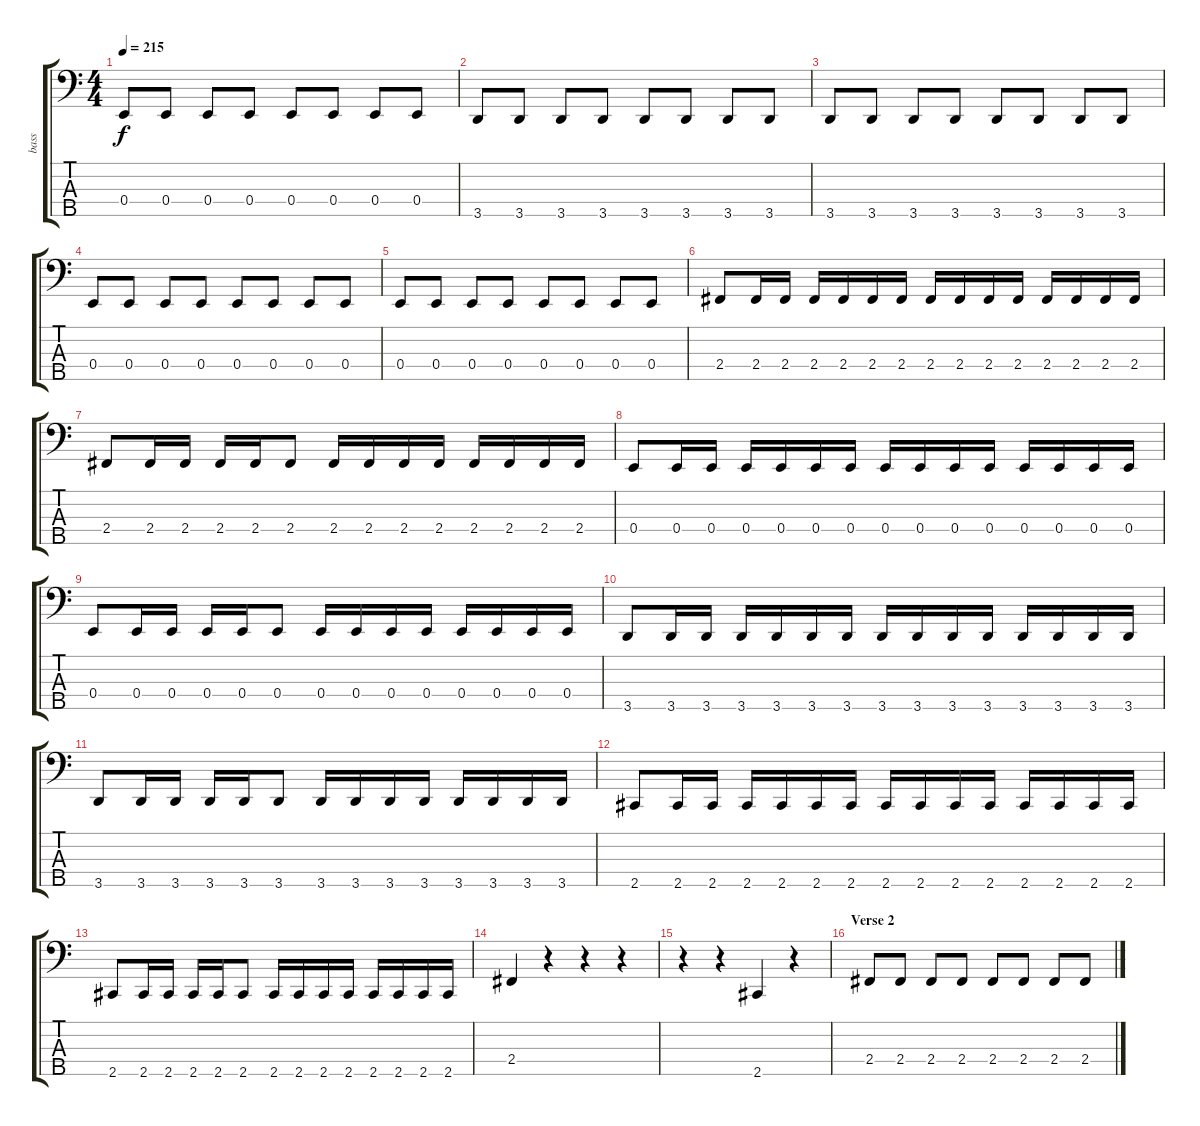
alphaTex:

\track ("bass" "bass") {instrument electricbassfinger}
\staff {score tabs}
\tuning (G2 D2 A1 E1 B0) {hide}
\ts (4 4)
\tempo 215
\clef f4
\ks c
0.4.8{dy f} 0.4.8 0.4.8 0.4.8 0.4.8 0.4.8 0.4.8 0.4.8 |
3.5.8 3.5.8 3.5.8 3.5.8 3.5.8 3.5.8 3.5.8 3.5.8 |
3.5.8 3.5.8 3.5.8 3.5.8 3.5.8 3.5.8 3.5.8 3.5.8 |
0.4.8 0.4.8 0.4.8 0.4.8 0.4.8 0.4.8 0.4.8 0.4.8 |
0.4.8 0.4.8 0.4.8 0.4.8 0.4.8 0.4.8 0.4.8 0.4.8 |
2.4.8 2.4.16 2.4.16 2.4.16 2.4.16 2.4.16 2.4.16 2.4.16 2.4.16 2.4.16 2.4.16 2.4.16 2.4.16 2.4.16 2.4.16 |
2.4.8 2.4.16 2.4.16 2.4.16 2.4.16 2.4.8 2.4.16 2.4.16 2.4.16 2.4.16 2.4.16 2.4.16 2.4.16 2.4.16 |
0.4.8 0.4.16 0.4.16 0.4.16 0.4.16 0.4.16 0.4.16 0.4.16 0.4.16 0.4.16 0.4.16 0.4.16 0.4.16 0.4.16 0.4.16 |
0.4.8 0.4.16 0.4.16 0.4.16 0.4.16 0.4.8 0.4.16 0.4.16 0.4.16 0.4.16 0.4.16 0.4.16 0.4.16 0.4.16 |
3.5.8 3.5.16 3.5.16 3.5.16 3.5.16 3.5.16 3.5.16 3.5.16 3.5.16 3.5.16 3.5.16 3.5.16 3.5.16 3.5.16 3.5.16 |
3.5.8 3.5.16 3.5.16 3.5.16 3.5.16 3.5.8 3.5.16 3.5.16 3.5.16 3.5.16 3.5.16 3.5.16 3.5.16 3.5.16 |
2.5.8 2.5.16 2.5.16 2.5.16 2.5.16 2.5.16 2.5.16 2.5.16 2.5.16 2.5.16 2.5.16 2.5.16 2.5.16 2.5.16 2.5.16 |
2.5.8 2.5.16 2.5.16 2.5.16 2.5.16 2.5.8 2.5.16 2.5.16 2.5.16 2.5.16 2.5.16 2.5.16 2.5.16 2.5.16 |
2.4.4 r.4 r.4 r.4 |
r.4 r.4 2.5.4 r.4 |
\section ("" "Verse 2")
2.4.8 2.4.8 2.4.8 2.4.8 2.4.8 2.4.8 2.4.8 2.4.8
